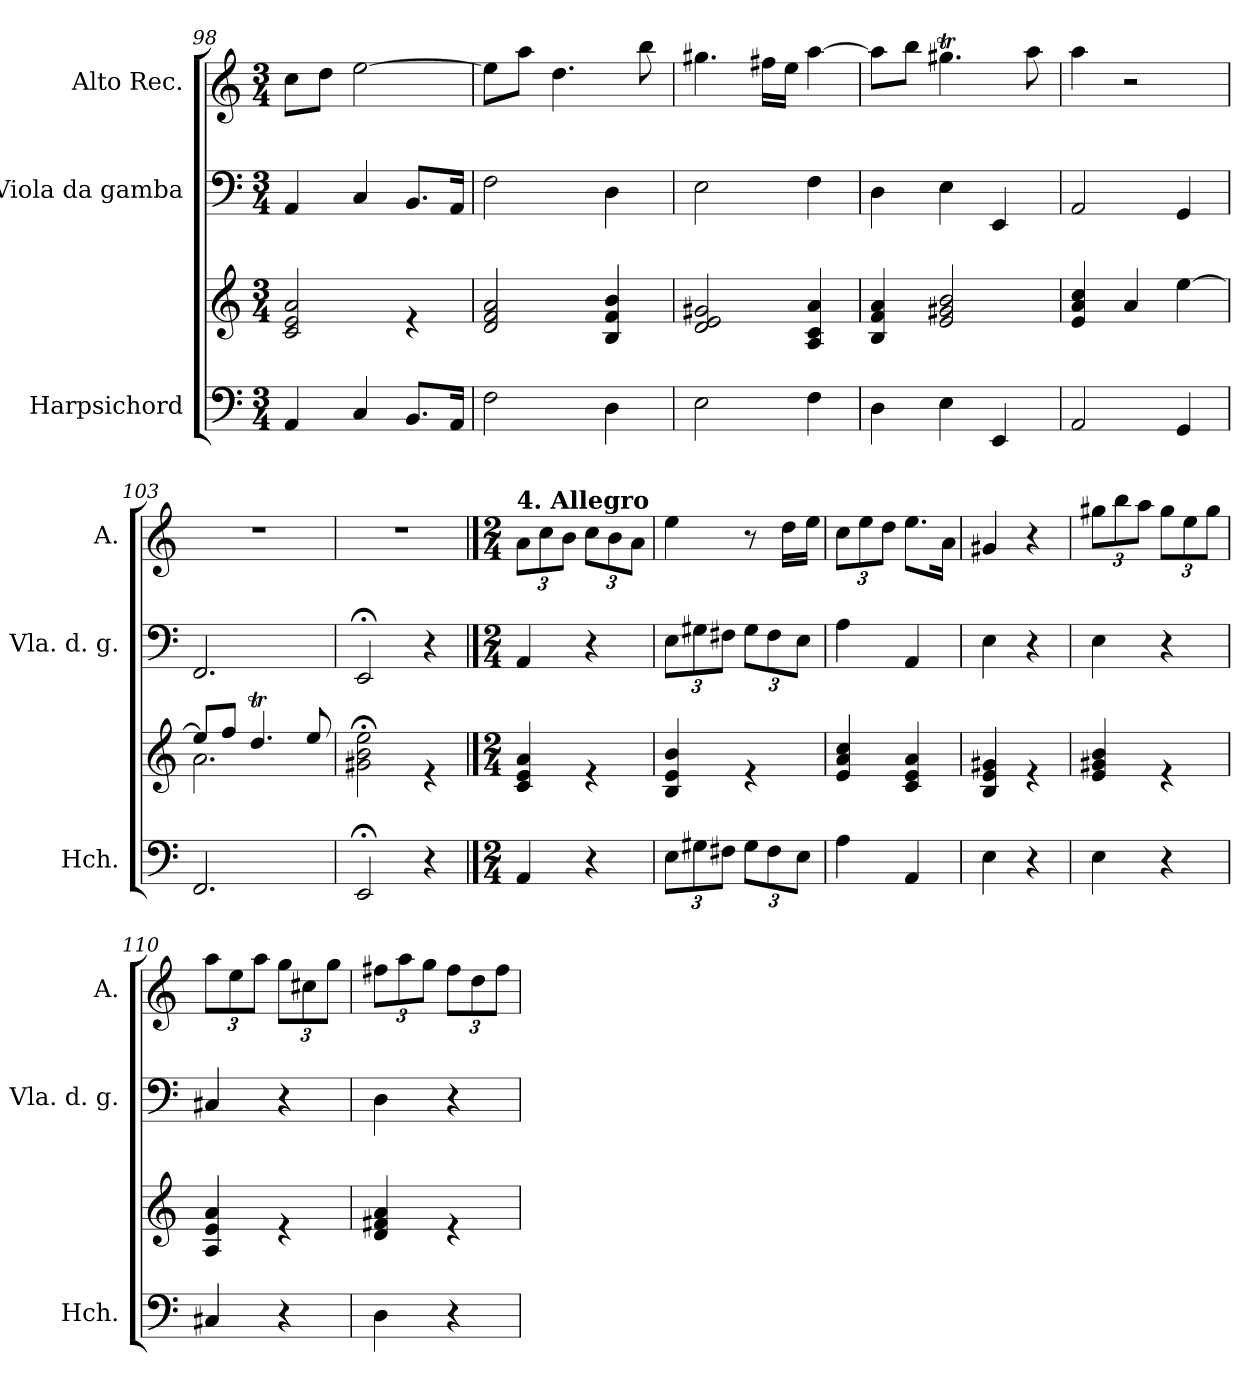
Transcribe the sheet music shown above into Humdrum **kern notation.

**kern	**kern	**kern	**kern
*part3	*part3	*part2	*part1
*staff4	*staff3	*staff2	*staff1
*I"Harpsichord	*	*I"Viola da gamba	*I"Alto Rec.
*I'Hch.	*	*I'Vla. d. g.	*I'A.
*clefF4	*clefG2	*clefF4	*clefG2
*k[]	*k[]	*k[]	*k[]
*M3/4	*M3/4	*M3/4	*M3/4
=98	=98	=98	=98
4AA/	2c/ 2e/ 2a/	4AA/	8cc\L
.	.	.	8dd\J
4C/	.	4C/	[2ee\
8.BB/L	4re	8.BB/L	.
16AA/Jk	.	16AA/Jk	.
=99	=99	=99	=99
2F\	2d/ 2f/ 2a/	2F\	8ee\L]
.	.	.	8aa\J
.	.	.	4.dd\
4D\	4B/ 4f/ 4b/	4D\	.
.	.	.	8bb\
=100	=100	=100	=100
2E\	2d/ 2e/ 2g#X/	2E\	4.gg#X\
.	.	.	16ff#X\LL
.	.	.	16ee\JJ
4F\	4A/ 4c/ 4a/	4F\	[4aa\
=101	=101	=101	=101
4D\	4B/ 4f/ 4a/	4D\	8aa\L]
.	.	.	8bb\J
4E\	2e/ 2g#X/ 2b/	4E\	4.gg#Xt\
4EE/	.	4EE/	.
.	.	.	8aa\
=102	=102	=102	=102
2AA/	4e/ 4a/ 4cc/	2AA/	4aa\
.	4a/	.	2r
4GG/	[4ee\	4GG/	.
=103	=103	=103	=103
*	*^	*	*
2.FF/	8ee/L]	2.a\	2.FF/	2.r
.	8ff/J	.	.	.
.	4.ddT/	.	.	.
.	8ee/	.	.	.
*	*v	*v	*	*
=104	=104	=104	=104
2EE;</	2g#X\;< 2b\;< 2ee\;<	2EE;</	2.r
4r	4re	4r	.
!!LO:LB:g=z
==105	==105	==105	==105
*M2/4	*M2/4	*M2/4	*M2/4
*	*	*	*Xbrackettup
*	*	*	*MM120
!	!	!	!LO:TX:a:B:t=4. Allegro
4AA/	4c/ 4e/ 4a/	4AA/	12a\L
.	.	.	12cc\
.	.	.	12b\J
4r	4re	4r	12cc\L
.	.	.	12b\
.	.	.	12a\J
=106	=106	=106	=106
*Xbrackettup	*	*Xbrackettup	*
12E\L	4B/ 4e/ 4b/	12E\L	4ee\
12G#X\	.	12G#X\	.
12F#X\J	.	12F#X\J	.
12G#\L	4re	12G#\L	8r
12F#\	.	12F#\	.
.	.	.	16dd\LL
12E\J	.	12E\J	.
.	.	.	16ee\JJ
=107	=107	=107	=107
4A\	4e/ 4a/ 4cc/	4A\	12cc\L
.	.	.	12ee\
.	.	.	12dd\J
4AA/	4c/ 4e/ 4a/	4AA/	8.ee\L
.	.	.	16a\Jk
=108	=108	=108	=108
4E\	4B/ 4e/ 4g#X/	4E\	4g#X/
4r	4re	4r	4r
=109	=109	=109	=109
4E\	4e/ 4g#X/ 4b/	4E\	12gg#X\L
.	.	.	12bb\
.	.	.	12aa\J
4r	4re	4r	12gg#\L
.	.	.	12ee\
.	.	.	12gg#\J
=110	=110	=110	=110
4C#X/	4A/ 4e/ 4a/	4C#X/	12aa\L
.	.	.	12ee\
.	.	.	12aa\J
4r	4re	4r	12gg\L
.	.	.	12cc#X\
.	.	.	12gg\J
=111	=111	=111	=111
4D\	4d/ 4f#X/ 4a/	4D\	12ff#X\L
.	.	.	12aa\
.	.	.	12gg\J
4r	4re	4r	12ff#\L
.	.	.	12dd\
.	.	.	12ff#\J
=	=	=	=
*-	*-	*-	*-
